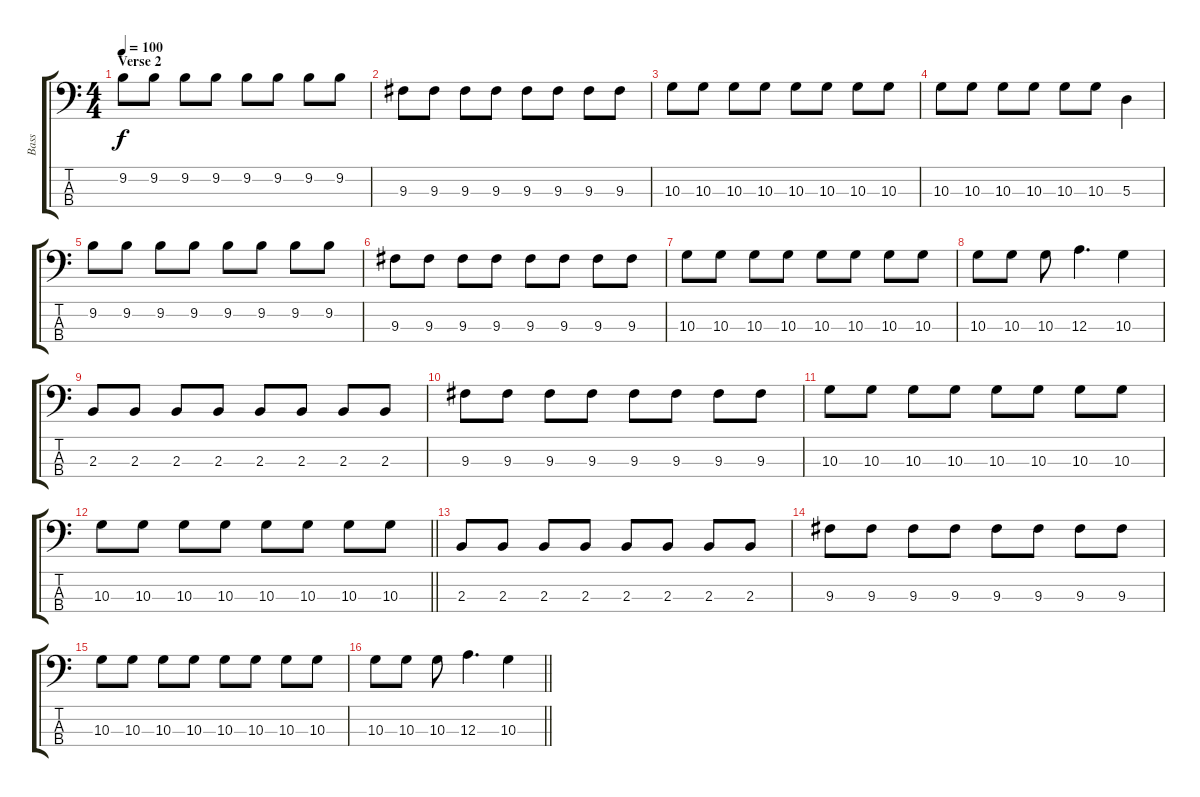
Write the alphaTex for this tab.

\track ("Bass" "Bass") {instrument electricbassfinger}
\staff {score tabs}
\tuning (G2 D2 A1 E1) {hide}
\ts (4 4)
\section ("" "Verse 2")
\tempo 100
\clef f4
\ks c
9.2.8{dy f} 9.2.8 9.2.8 9.2.8 9.2.8 9.2.8 9.2.8 9.2.8 |
9.3.8 9.3.8 9.3.8 9.3.8 9.3.8 9.3.8 9.3.8 9.3.8 |
10.3.8 10.3.8 10.3.8 10.3.8 10.3.8 10.3.8 10.3.8 10.3.8 |
10.3.8 10.3.8 10.3.8 10.3.8 10.3.8 10.3.8 5.3.4 |
9.2.8 9.2.8 9.2.8 9.2.8 9.2.8 9.2.8 9.2.8 9.2.8 |
9.3.8 9.3.8 9.3.8 9.3.8 9.3.8 9.3.8 9.3.8 9.3.8 |
10.3.8 10.3.8 10.3.8 10.3.8 10.3.8 10.3.8 10.3.8 10.3.8 |
10.3.8 10.3.8 10.3.8 12.3.4{d} 10.3.4 |
2.3.8 2.3.8 2.3.8 2.3.8 2.3.8 2.3.8 2.3.8 2.3.8 |
9.3.8 9.3.8 9.3.8 9.3.8 9.3.8 9.3.8 9.3.8 9.3.8 |
10.3.8 10.3.8 10.3.8 10.3.8 10.3.8 10.3.8 10.3.8 10.3.8 |
\barLineRight lightlight
10.3.8 10.3.8 10.3.8 10.3.8 10.3.8 10.3.8 10.3.8 10.3.8 |
2.3.8 2.3.8 2.3.8 2.3.8 2.3.8 2.3.8 2.3.8 2.3.8 |
9.3.8 9.3.8 9.3.8 9.3.8 9.3.8 9.3.8 9.3.8 9.3.8 |
10.3.8 10.3.8 10.3.8 10.3.8 10.3.8 10.3.8 10.3.8 10.3.8 |
\barLineRight lightlight
10.3.8 10.3.8 10.3.8 12.3.4{d} 10.3.4
